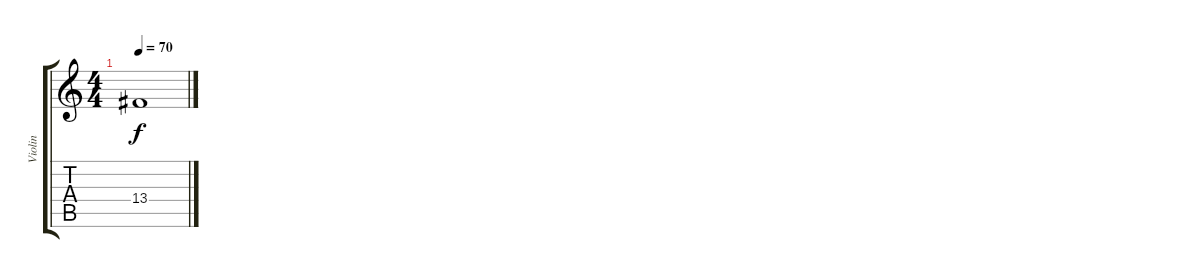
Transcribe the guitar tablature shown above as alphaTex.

\track ("Violin" "Violin") {instrument violin}
\staff {score tabs}
\tuning (G4 D4 Bb3 F3 C3 G2) {hide}
\ts (4 4)
\tempo 70
\clef g2
\ks c
13.4{t}.1{dy f}
